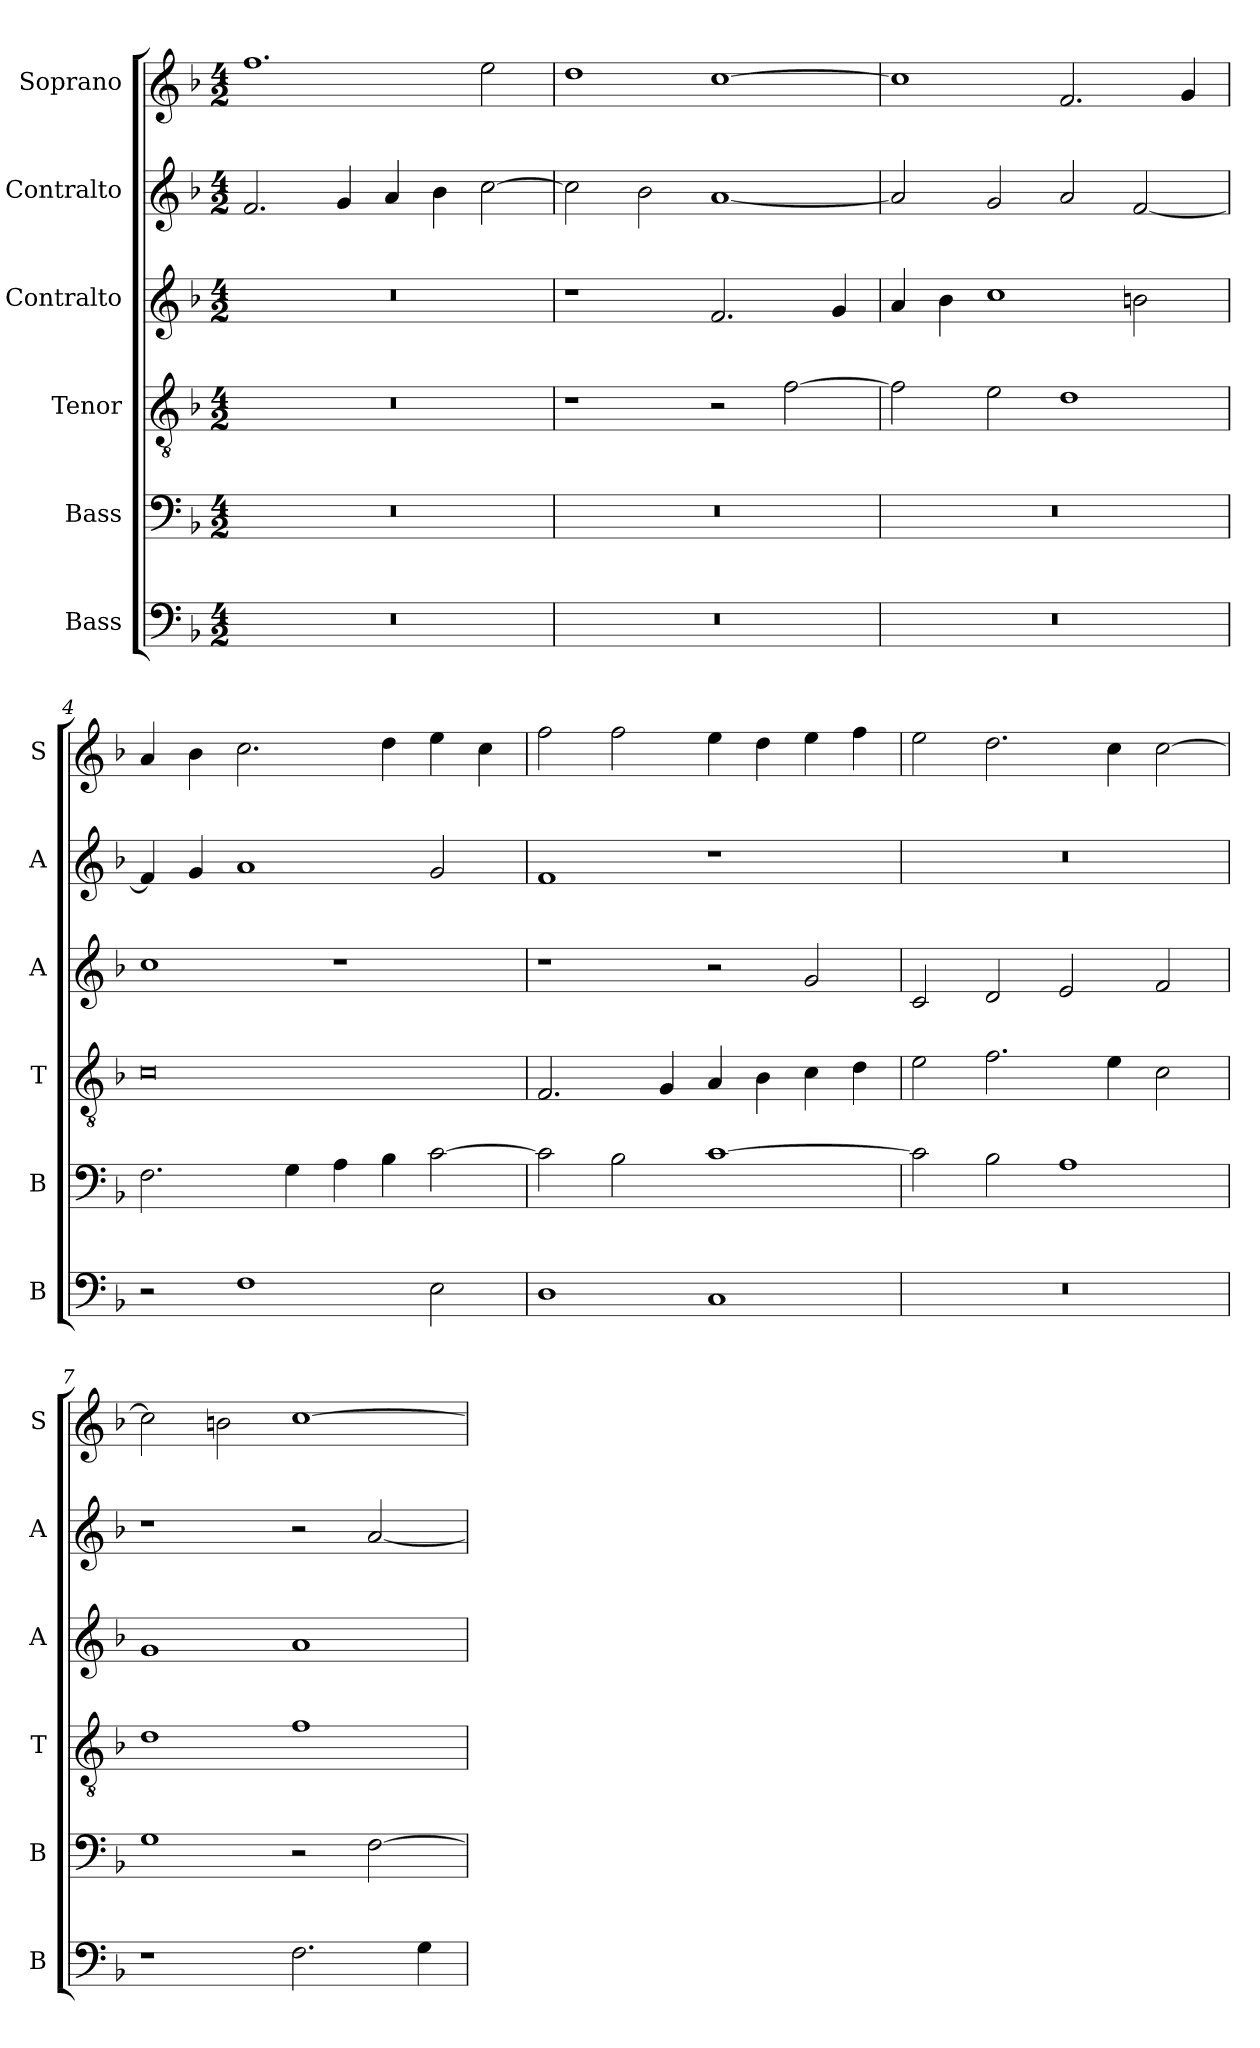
**kern	**kern	**kern	**kern	**kern	**kern
*part6	*part5	*part4	*part3	*part2	*part1
*staff6	*staff5	*staff4	*staff3	*staff2	*staff1
*I"Bass	*I"Bass	*I"Tenor	*I"Contralto	*I"Contralto	*I"Soprano
*I'B	*I'B	*I'T	*I'A	*I'A	*I'S
*clefF4	*clefF4	*clefGv2	*clefG2	*clefG2	*clefG2
*k[b-]	*k[b-]	*k[b-]	*k[b-]	*k[b-]	*k[b-]
*F:ion	*F:ion	*F:ion	*F:ion	*F:ion	*F:ion
*M4/2	*M4/2	*M4/2	*M4/2	*M4/2	*M4/2
=1	=1	=1	=1	=1	=1
0r	0r	0r	0r	2.f	1.ff
.	.	.	.	4g	.
.	.	.	.	4a	.
.	.	.	.	4b-	.
.	.	.	.	[2cc	2ee
=2	=2	=2	=2	=2	=2
0r	0r	1r	1r	2cc]	1dd
.	.	.	.	2b-	.
.	.	2r	2.f	[1a	[1cc
.	.	[2f	.	.	.
.	.	.	4g	.	.
=3	=3	=3	=3	=3	=3
0r	0r	2f]	4a	2a]	1cc]
.	.	.	4b-	.	.
.	.	2e	1cc	2g	.
.	.	1d	.	2a	2.f
.	.	.	2bn	[2f	.
.	.	.	.	.	4g
=4	=4	=4	=4	=4	=4
2r	2.F	0c	1cc	4f]	4a
.	.	.	.	4g	4b-
1F	.	.	.	1a	2.cc
.	4G	.	.	.	.
.	4A	.	1r	.	.
.	4B-	.	.	.	4dd
2E	[2c	.	.	2g	4ee
.	.	.	.	.	4cc
=5	=5	=5	=5	=5	=5
1D	2c]	2.F	1r	1f	2ff
.	2B-	.	.	.	2ff
.	.	4G	.	.	.
1C	[1c	4A	2r	1r	4ee
.	.	4B-	.	.	4dd
.	.	4c	2g	.	4ee
.	.	4d	.	.	4ff
=6	=6	=6	=6	=6	=6
0r	2c]	2e	2c	0r	2ee
.	2B-	2.f	2d	.	2.dd
.	1A	.	2e	.	.
.	.	4e	.	.	4cc
.	.	2c	2f	.	[2cc
=7	=7	=7	=7	=7	=7
1r	1G	1d	1g	1r	2cc]
.	.	.	.	.	2bn
2.F	2r	1f	1a	2r	[1cc
.	[2F	.	.	[2a	.
4G	.	.	.	.	.
=	=	=	=	=	=
*-	*-	*-	*-	*-	*-
